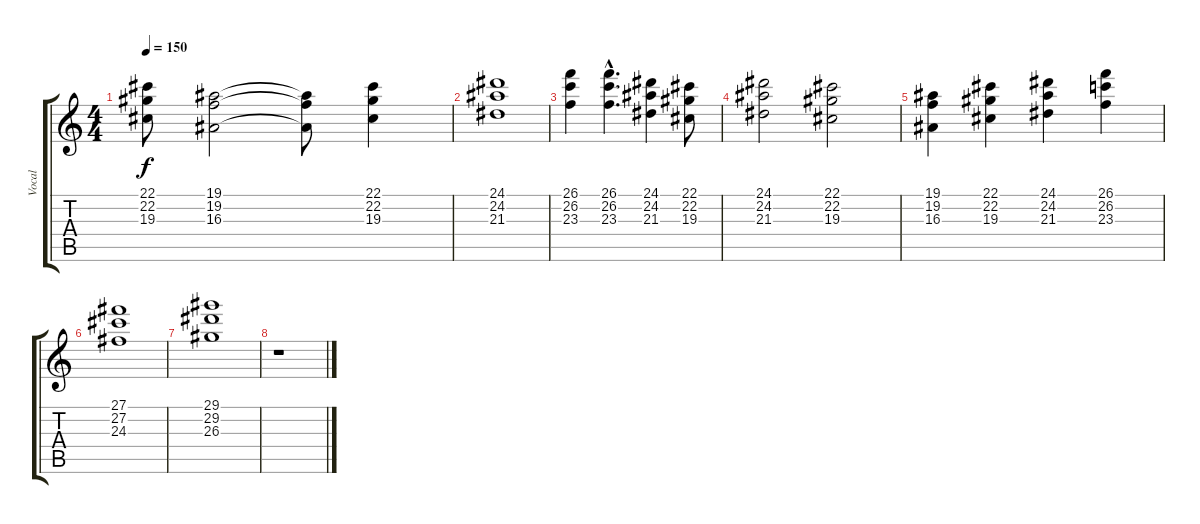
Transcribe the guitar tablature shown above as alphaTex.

\track ("Vocal" "Vocal") {instrument violin}
\staff {score tabs}
\tuning (Eb4 Bb3 Gb3 Db3 Ab2 Eb2) {hide}
\ts (4 4)
\tempo 150
\clef g2
\ks c
(22.1{t} 22.2{t} 19.3{t}).8{dy f} (19.1 19.2 16.3).2 (19.1{t} 19.2{t} 16.3{t}).8 (22.1 22.2 19.3).4 |
(24.1 24.2 21.3).1 |
(26.1 26.2 23.3).4 (26.1{hac} 26.2{hac} 23.3{hac}).4{d} (24.1 24.2 21.3).4 (22.1 22.2 19.3).8 |
(24.1 24.2 21.3).2 (22.1 22.2 19.3).2 |
(19.1 19.2 16.3).4 (22.1 22.2 19.3).4 (24.1 24.2 21.3).4 (26.1 26.2 23.3).4 |
(27.1 27.2 24.3).1 |
(29.1 29.2 26.3).1 |
r.1
